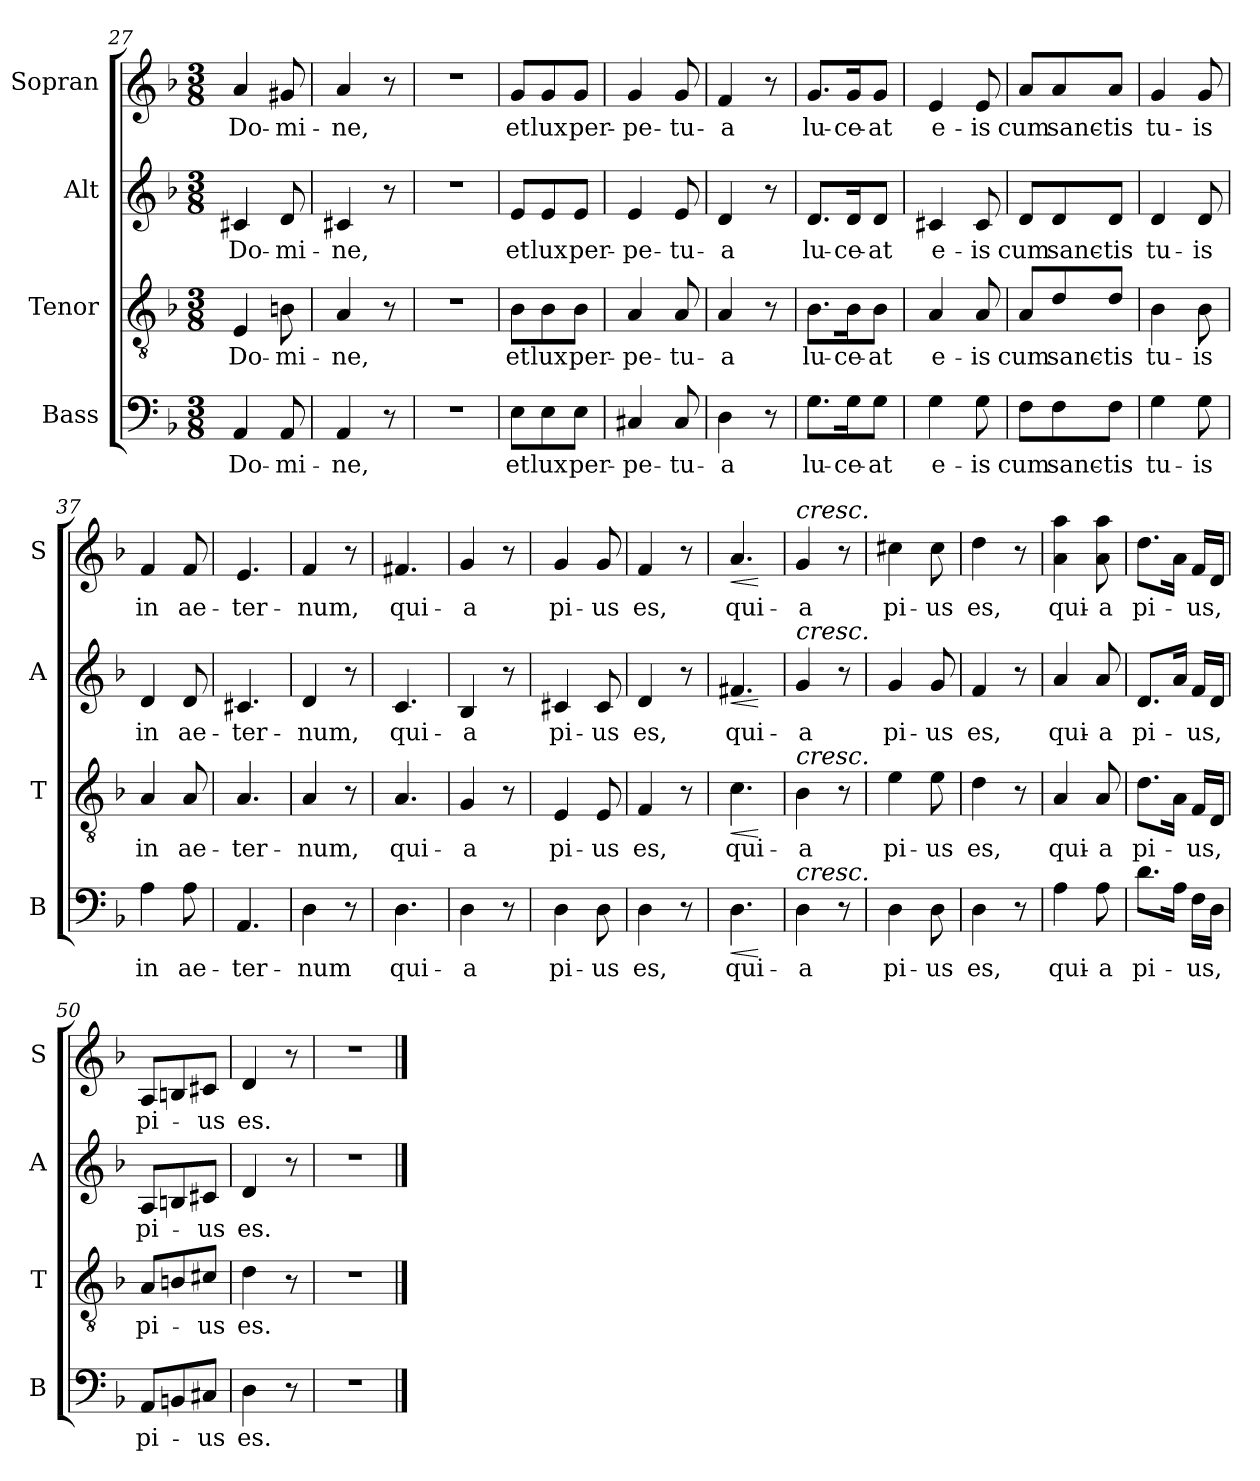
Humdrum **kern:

**kern	**text	**dynam	**kern	**text	**dynam	**kern	**text	**dynam	**kern	**text	**dynam
*part4	*part4	*part4	*part3	*part3	*part3	*part2	*part2	*part2	*part1	*part1	*part1
*staff4	*staff4	*staff4	*staff3	*staff3	*staff3	*staff2	*staff2	*staff2	*staff1	*staff1	*staff1
*I"Bass	*	*	*I"Tenor	*	*	*I"Alt	*	*	*I"Sopran	*	*
*I'B	*	*	*I'T	*	*	*I'A	*	*	*I'S	*	*
*clefF4	*	*	*clefGv2	*	*	*clefG2	*	*	*clefG2	*	*
*k[b-]	*	*	*k[b-]	*	*	*k[b-]	*	*	*k[b-]	*	*
*F:	*	*	*F:	*	*	*F:	*	*	*F:	*	*
*M3/8	*	*	*M3/8	*	*	*M3/8	*	*	*M3/8	*	*
=27	=27	=27	=27	=27	=27	=27	=27	=27	=27	=27	=27
!	!LO:LY:b	!	!	!LO:LY:b	!	!	!LO:LY:b	!	!	!LO:LY:b	!
4AA/	Do-	.	4E/	Do-	.	4c#X/	Do-	.	4a/	Do-	.
!	!LO:LY:b	!	!	!LO:LY:b	!	!	!LO:LY:b	!	!	!LO:LY:b	!
8AA/	-mi-	.	8Bn\	-mi-	.	8d/	-mi-	.	8g#X/	-mi-	.
=28	=28	=28	=28	=28	=28	=28	=28	=28	=28	=28	=28
!	!LO:LY:b	!	!	!LO:LY:b	!	!	!LO:LY:b	!	!	!LO:LY:b	!
4AA/	-ne,	.	4A/	-ne,	.	4c#X/	-ne,	.	4a/	-ne,	.
8r	.	.	8r	.	.	8r	.	.	8r	.	.
!!LO:LB:g=z
=29	=29	=29	=29	=29	=29	=29	=29	=29	=29	=29	=29
4.r	.	.	4.r	.	.	4.r	.	.	4.r	.	.
=30	=30	=30	=30	=30	=30	=30	=30	=30	=30	=30	=30
!	!LO:LY:b	!	!	!LO:LY:b	!	!	!LO:LY:b	!	!	!LO:LY:b	!
8E\L	et	.	8B-\L	et	.	8e/L	et	.	8g/L	et	.
!	!LO:LY:b	!	!	!LO:LY:b	!	!	!LO:LY:b	!	!	!LO:LY:b	!
8E\	lux	.	8B-\	lux	.	8e/	lux	.	8g/	lux	.
!	!LO:LY:b	!	!	!LO:LY:b	!	!	!LO:LY:b	!	!	!LO:LY:b	!
8E\J	per-	.	8B-\J	per-	.	8e/J	per-	.	8g/J	per-	.
=31	=31	=31	=31	=31	=31	=31	=31	=31	=31	=31	=31
!	!LO:LY:b	!	!	!LO:LY:b	!	!	!LO:LY:b	!	!	!LO:LY:b	!
4C#X/	-pe-	.	4A/	-pe-	.	4e/	-pe-	.	4g/	-pe-	.
!	!LO:LY:b	!	!	!LO:LY:b	!	!	!LO:LY:b	!	!	!LO:LY:b	!
8C#/	-tu-	.	8A/	-tu-	.	8e/	-tu-	.	8g/	-tu-	.
=32	=32	=32	=32	=32	=32	=32	=32	=32	=32	=32	=32
!	!LO:LY:b	!	!	!LO:LY:b	!	!	!LO:LY:b	!	!	!LO:LY:b	!
4D\	-a	.	4A/	-a	.	4d/	-a	.	4f/	-a	.
8r	.	.	8r	.	.	8r	.	.	8r	.	.
=33	=33	=33	=33	=33	=33	=33	=33	=33	=33	=33	=33
!	!LO:LY:b	!	!	!LO:LY:b	!	!	!LO:LY:b	!	!	!LO:LY:b	!
8.G\L	lu-	.	8.B-\L	lu-	.	8.d/L	lu-	.	8.g/L	lu-	.
!	!LO:LY:b	!	!	!LO:LY:b	!	!	!LO:LY:b	!	!	!LO:LY:b	!
16G\K	-ce-	.	16B-\K	-ce-	.	16d/K	-ce-	.	16g/K	-ce-	.
!	!LO:LY:b	!	!	!LO:LY:b	!	!	!LO:LY:b	!	!	!LO:LY:b	!
8G\J	-at	.	8B-\J	-at	.	8d/J	-at	.	8g/J	-at	.
=34	=34	=34	=34	=34	=34	=34	=34	=34	=34	=34	=34
!	!LO:LY:b	!	!	!LO:LY:b	!	!	!LO:LY:b	!	!	!LO:LY:b	!
4G\	e-	.	4A/	e-	.	4c#X/	e-	.	4e/	e-	.
!	!LO:LY:b	!	!	!LO:LY:b	!	!	!LO:LY:b	!	!	!LO:LY:b	!
8G\	-is	.	8A/	-is	.	8c#/	-is	.	8e/	-is	.
=35	=35	=35	=35	=35	=35	=35	=35	=35	=35	=35	=35
!	!LO:LY:b	!	!	!LO:LY:b	!	!	!LO:LY:b	!	!	!LO:LY:b	!
8F\L	cum	.	8A/L	cum	.	8d/L	cum	.	8a/L	cum	.
!	!LO:LY:b	!	!	!LO:LY:b	!	!	!LO:LY:b	!	!	!LO:LY:b	!
8F\	sanc-	.	8d/	sanc-	.	8d/	sanc-	.	8a/	sanc-	.
!	!LO:LY:b	!	!	!LO:LY:b	!	!	!LO:LY:b	!	!	!LO:LY:b	!
8F\J	-tis	.	8d/J	-tis	.	8d/J	-tis	.	8a/J	-tis	.
=36	=36	=36	=36	=36	=36	=36	=36	=36	=36	=36	=36
!	!LO:LY:b	!	!	!LO:LY:b	!	!	!LO:LY:b	!	!	!LO:LY:b	!
4G\	tu-	.	4B-\	tu-	.	4d/	tu-	.	4g/	tu-	.
!	!LO:LY:b	!	!	!LO:LY:b	!	!	!LO:LY:b	!	!	!LO:LY:b	!
8G\	-is	.	8B-\	-is	.	8d/	-is	.	8g/	-is	.
=37	=37	=37	=37	=37	=37	=37	=37	=37	=37	=37	=37
!	!LO:LY:b	!	!	!LO:LY:b	!	!	!LO:LY:b	!	!	!LO:LY:b	!
4A\	in	.	4A/	in	.	4d/	in	.	4f/	in	.
!	!LO:LY:b	!	!	!LO:LY:b	!	!	!LO:LY:b	!	!	!LO:LY:b	!
8A\	ae-	.	8A/	ae-	.	8d/	ae-	.	8f/	ae-	.
=38	=38	=38	=38	=38	=38	=38	=38	=38	=38	=38	=38
!	!LO:LY:b	!	!	!LO:LY:b	!	!	!LO:LY:b	!	!	!LO:LY:b	!
4.AA/	-ter-	.	4.A/	-ter-	.	4.c#X/	-ter-	.	4.e/	-ter-	.
!!LO:PB:g=z
=39	=39	=39	=39	=39	=39	=39	=39	=39	=39	=39	=39
!	!LO:LY:b	!	!	!LO:LY:b	!	!	!LO:LY:b	!	!	!LO:LY:b	!
4D\	-num	.	4A/	-num,	.	4d/	-num,	.	4f/	-num,	.
8r	.	.	8r	.	.	8r	.	.	8r	.	.
=40	=40	=40	=40	=40	=40	=40	=40	=40	=40	=40	=40
!	!LO:LY:b	!	!	!LO:LY:b	!	!	!LO:LY:b	!	!	!LO:LY:b	!
4.D\	qui-	.	4.A/	qui-	.	4.c/	qui-	.	4.f#X/	qui-	.
=41	=41	=41	=41	=41	=41	=41	=41	=41	=41	=41	=41
!	!LO:LY:b	!	!	!LO:LY:b	!	!	!LO:LY:b	!	!	!LO:LY:b	!
4D\	-a	.	4G/	-a	.	4B-/	-a	.	4g/	-a	.
8r	.	.	8r	.	.	8r	.	.	8r	.	.
=42	=42	=42	=42	=42	=42	=42	=42	=42	=42	=42	=42
!	!LO:LY:b	!	!	!LO:LY:b	!	!	!LO:LY:b	!	!	!LO:LY:b	!
4D\	pi-	.	4E/	pi-	.	4c#X/	pi-	.	4g/	pi-	.
!	!LO:LY:b	!	!	!LO:LY:b	!	!	!LO:LY:b	!	!	!LO:LY:b	!
8D\	-us	.	8E/	-us	.	8c#/	-us	.	8g/	-us	.
=43	=43	=43	=43	=43	=43	=43	=43	=43	=43	=43	=43
!	!LO:LY:b	!	!	!LO:LY:b	!	!	!LO:LY:b	!	!	!LO:LY:b	!
4D\	es,	.	4F/	es,	.	4d/	es,	.	4f/	es,	.
8r	.	.	8r	.	.	8r	.	.	8r	.	.
=44	=44	=44	=44	=44	=44	=44	=44	=44	=44	=44	=44
!	!LO:LY:b	!LO:HP:b	!	!LO:LY:b	!LO:HP:b	!	!LO:LY:b	!LO:HP:b	!	!LO:LY:b	!LO:HP:b
4.D\	qui-	<	4.c\	qui-	<	4.f#X/	qui-	<	4.a/	qui-	<
.	.	[	.	.	[	.	.	[	.	.	[
=45	=45	=45	=45	=45	=45	=45	=45	=45	=45	=45	=45
!	!	!	!	!	!	!	!	!	!LO:TX:a:i:t=cresc.	!	!
!	!	!	!	!	!	!LO:TX:a:i:t=cresc.	!	!	!	!	!
!	!	!	!LO:TX:a:i:t=cresc.	!	!	!	!	!	!	!	!
!LO:TX:a:i:t=cresc.	!	!	!	!	!	!	!	!	!	!	!
!	!LO:LY:b	!	!	!LO:LY:b	!	!	!LO:LY:b	!	!	!LO:LY:b	!
4D\	-a	.	4B-\	-a	.	4g/	-a	.	4g/	-a	.
8r	.	.	8r	.	.	8r	.	.	8r	.	.
=46	=46	=46	=46	=46	=46	=46	=46	=46	=46	=46	=46
!	!LO:LY:b	!	!	!LO:LY:b	!	!	!LO:LY:b	!	!	!LO:LY:b	!
4D\	pi-	.	4e\	pi-	.	4g/	pi-	.	4cc#X\	pi-	.
!	!LO:LY:b	!	!	!LO:LY:b	!	!	!LO:LY:b	!	!	!LO:LY:b	!
8D\	-us	.	8e\	-us	.	8g/	-us	.	8cc#\	-us	.
=47	=47	=47	=47	=47	=47	=47	=47	=47	=47	=47	=47
!	!LO:LY:b	!	!	!LO:LY:b	!	!	!LO:LY:b	!	!	!LO:LY:b	!
4D\	es,	.	4d\	es,	.	4f/	es,	.	4dd\	es,	.
8r	.	.	8r	.	.	8r	.	.	8r	.	.
=48	=48	=48	=48	=48	=48	=48	=48	=48	=48	=48	=48
!	!LO:LY:b	!	!	!LO:LY:b	!	!	!LO:LY:b	!	!	!LO:LY:b	!
4A\	qui-	.	4A/	qui-	.	4a/	qui-	.	4a\ 4aa\	qui-	.
!	!LO:LY:b	!	!	!LO:LY:b	!	!	!LO:LY:b	!	!	!LO:LY:b	!
8A\	-a	.	8A/	-a	.	8a/	-a	.	8a\ 8aa\	-a	.
=49	=49	=49	=49	=49	=49	=49	=49	=49	=49	=49	=49
!	!LO:LY:b	!	!	!LO:LY:b	!	!	!LO:LY:b	!	!	!LO:LY:b	!
8.d\L	pi-	.	8.d\L	pi-	.	8.d/L	pi-	.	8.dd\L	pi-	.
16A\Jk	.	.	16A\Jk	.	.	16a/Jk	.	.	16a\Jk	.	.
!	!LO:LY:b	!	!	!LO:LY:b	!	!	!LO:LY:b	!	!	!LO:LY:b	!
16F\LL	-us,	.	16F/LL	-us,	.	16f/LL	-us,	.	16f/LL	-us,	.
16D\JJ	.	.	16D/JJ	.	.	16d/JJ	.	.	16d/JJ	.	.
!!LO:LB:g=z
=50	=50	=50	=50	=50	=50	=50	=50	=50	=50	=50	=50
!	!LO:LY:b	!	!	!LO:LY:b	!	!	!LO:LY:b	!	!	!LO:LY:b	!
8AA/L	pi-	.	8A/L	pi-	.	8A/L	pi-	.	8A/L	pi-	.
8BBn/	.	.	8Bn/	.	.	8Bn/	.	.	8Bn/	.	.
!	!LO:LY:b	!	!	!LO:LY:b	!	!	!LO:LY:b	!	!	!LO:LY:b	!
8C#X/J	-us	.	8c#X/J	-us	.	8c#X/J	-us	.	8c#X/J	-us	.
=51	=51	=51	=51	=51	=51	=51	=51	=51	=51	=51	=51
!	!LO:LY:b	!	!	!LO:LY:b	!	!	!LO:LY:b	!	!	!LO:LY:b	!
4D\	es.	.	4d\	es.	.	4d/	es.	.	4d/	es.	.
8r	.	.	8r	.	.	8r	.	.	8r	.	.
=52	=52	=52	=52	=52	=52	=52	=52	=52	=52	=52	=52
4.r	.	.	4.r	.	.	4.r	.	.	4.r	.	.
==	==	==	==	==	==	==	==	==	==	==	==
*-	*-	*-	*-	*-	*-	*-	*-	*-	*-	*-	*-
